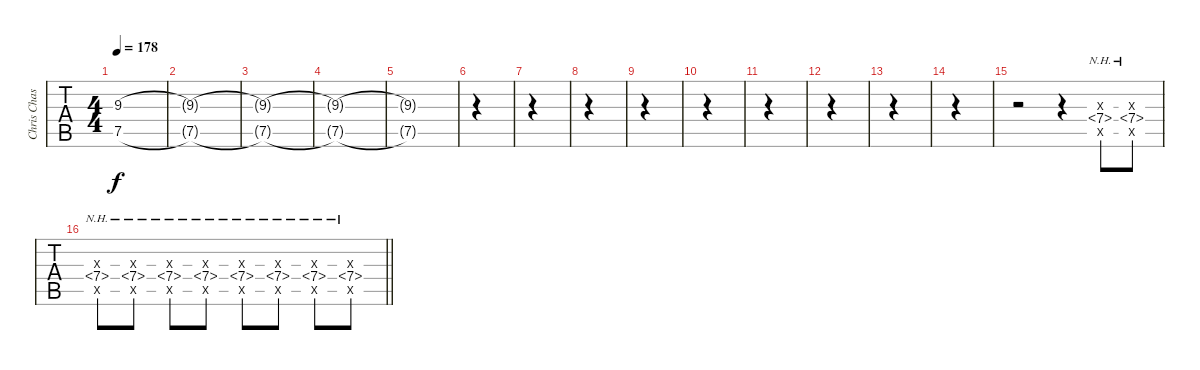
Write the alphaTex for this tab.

\track ("Chris Chasse - Guitar Two" "Chris Chas") {instrument distortionguitar}
\staff {tabs}
\tuning (Eb4 Bb3 Gb3 Db3 Ab2 Eb2) {hide}
\ts (4 4)
\tempo 178
\clef g2
\ks c
(9.3{t} 7.5{t}).1{dy f} |
(9.3{t} 7.5{t}).1{volume 0} |
(9.3{t} 7.5{t}).1 |
(9.3{t} 7.5{t}).1 |
(9.3{t} 7.5{t}).1 |
|
|
|
|
|
|
|
|
|
r.2{volume 8 balance 13} r.4 (0.3{x} 7.4{nh} 0.5{x}).8 (0.3{x} 7.4{nh} 0.5{x}).8 |
\barLineRight lightlight
(0.3{x} 7.4{nh} 0.5{x}).8 (0.3{x} 7.4{nh} 0.5{x}).8 (0.3{x} 7.4{nh} 0.5{x}).8 (0.3{x} 7.4{nh} 0.5{x}).8 (0.3{x} 7.4{nh} 0.5{x}).8 (0.3{x} 7.4{nh} 0.5{x}).8 (0.3{x} 7.4{nh} 0.5{x}).8 (0.3{x} 7.4{nh} 0.5{x}).8
